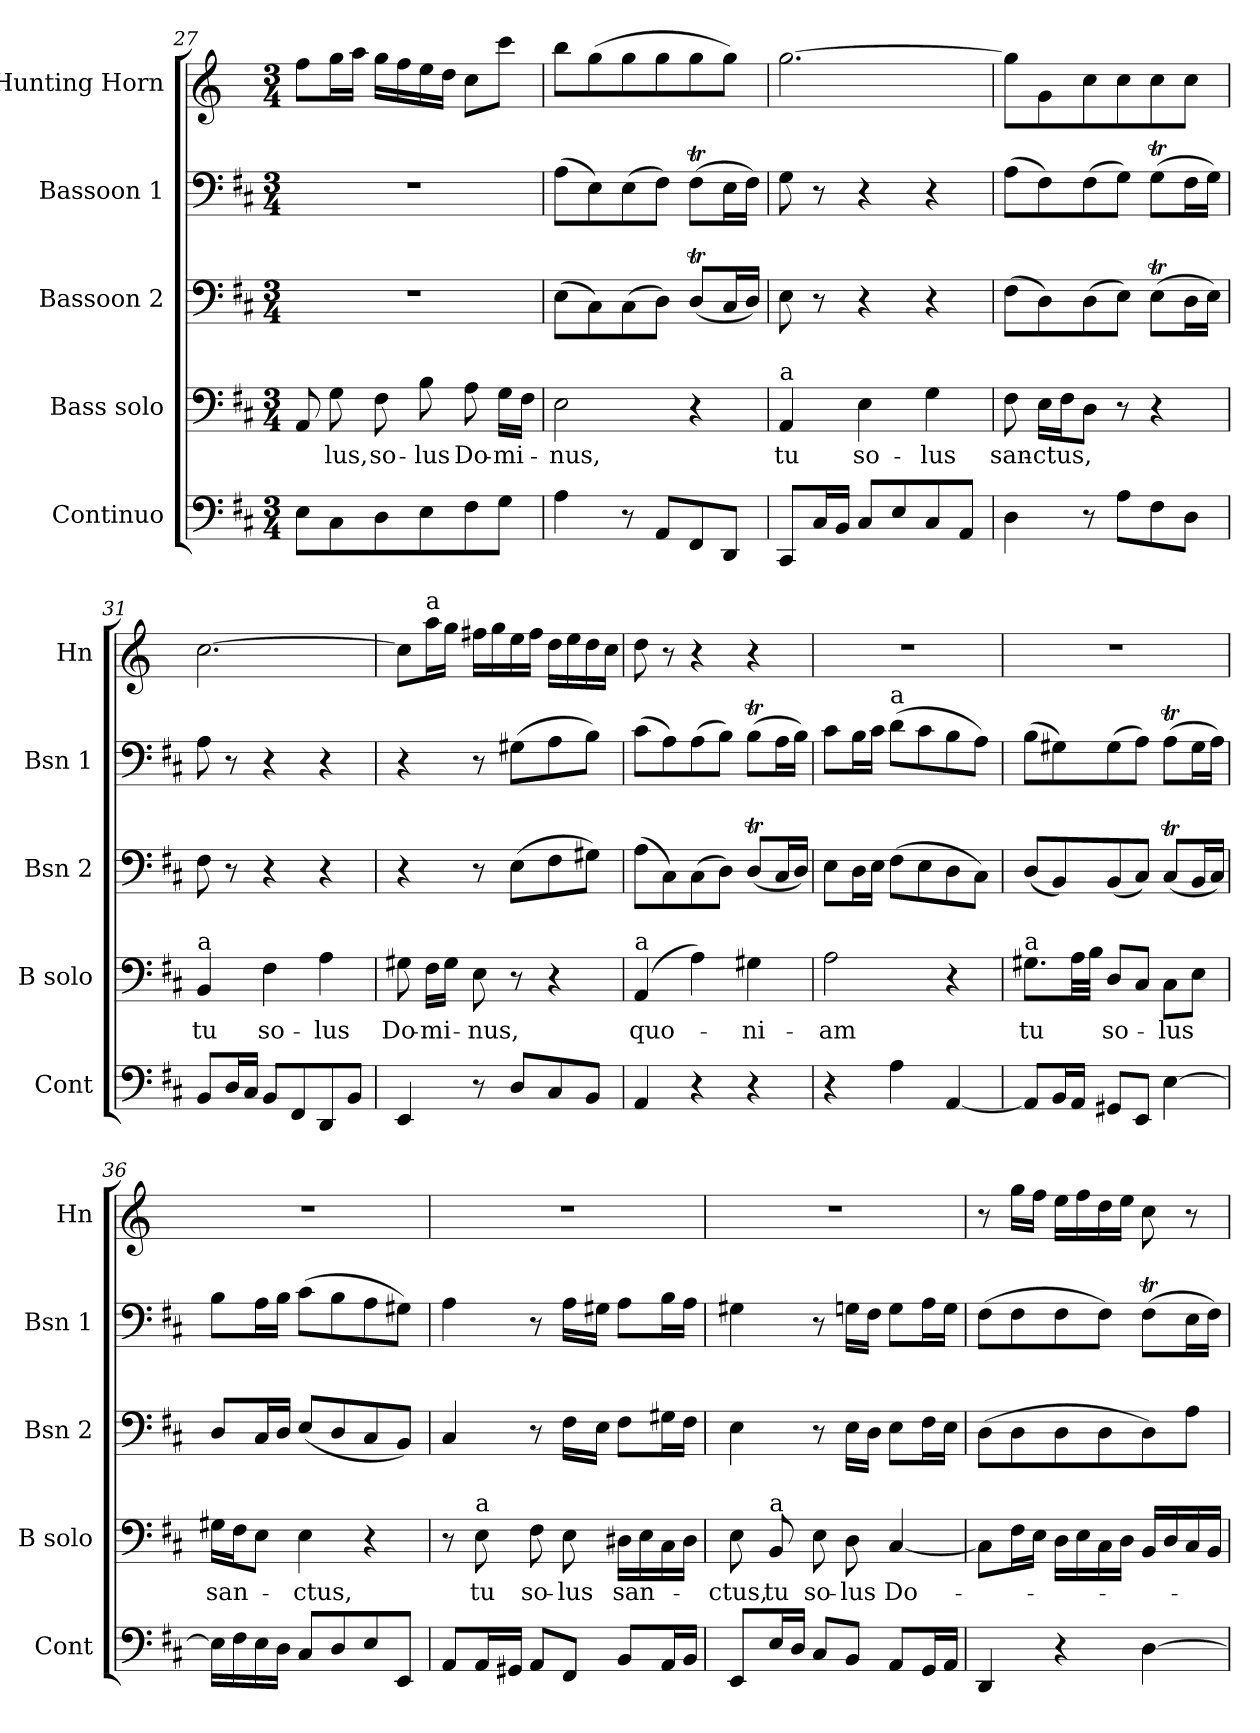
**kern	**kern	**text	**kern	**kern	**kern
*part5	*part4	*part4	*part3	*part2	*part1
*staff5	*staff4	*staff4	*staff3	*staff2	*staff1
*I"Continuo	*I"Bass solo	*	*I"Bassoon 2	*I"Bassoon 1	*I"Hunting Horn
*I'Cont	*I'B solo	*	*I'Bsn 2	*I'Bsn 1	*I'Hn
!!LO:LB:g=z
*clefF4	*clefF4	*	*clefF4	*clefF4	*clefG2
*	*	*	*	*	*ITrd6c10
*k[f#c#]	*k[f#c#]	*	*k[f#c#]	*k[f#c#]	*k[f#c#]
*M3/4	*M3/4	*	*M3/4	*M3/4	*M3/4
=27	=27	=27	=27	=27	=27
8E\L	8AA/	.	2.r	2.r	8g\L
!	!	!LO:LY:b	!	!	!
8C#\	8G\	-lus,	.	.	16a\L
.	.	.	.	.	16b\JJ
!	!	!LO:LY:b	!	!	!
8D\	8F#\	so-	.	.	16a\LL
.	.	.	.	.	16g\
!	!	!LO:LY:b	!	!	!
8E\	8B\	-lus	.	.	16f#\
.	.	.	.	.	16e\JJ
!	!	!LO:LY:b	!	!	!
8F#\	8A\	Do-	.	.	8d\L
!	!	!LO:LY:b	!	!	!
8G\J	16G\LL	-mi-	.	.	8dd\J
.	16F#\JJ	.	.	.	.
=28	=28	=28	=28	=28	=28
!	!	!LO:LY:b	!	!	!
4A\	2E\	-nus,	(8E\L	(8A\L	8cc#\L
.	.	.	8C#\)	8E\)	(8a\
8r	.	.	(8C#\	(8E\	8a\
8AA/L	.	.	8D\J)	8F#\J)	8a\
8FF#/	4r	.	(8DT/L	(8F#t\L	8a\
8DD/J	.	.	16C#/L	16E\L	8a\J)
.	.	.	16D/JJ)	16F#\JJ)	.
=29	=29	=29	=29	=29	=29
!	!LO:TX:a:t=a	!	!	!	!
!	!	!LO:LY:b	!	!	!
8CC#/L	4AA/	tu	8E\	8G\	[2.a\
16C#/L	.	.	8r	8r	.
16BB/JJ	.	.	.	.	.
!	!	!LO:LY:b	!	!	!
8C#/L	4E\	so-	4r	4r	.
8E/	.	.	.	.	.
!	!	!LO:LY:b	!	!	!
8C#/	4G\	-lus	4r	4r	.
8AA/J	.	.	.	.	.
=30	=30	=30	=30	=30	=30
!	!	!LO:LY:b	!	!	!
4D\	8F#\	san-	(8F#\L	(8A\L	8a\L]
!	!	!LO:LY:b	!	!	!
.	16E\LL	-ctus,	8D\)	8F#\)	8A\
.	16F#\J	.	.	.	.
8r	8D\J	.	(8D\	(8F#\	8d\
8A\L	8r	.	8E\J)	8G\J)	8d\
8F#\	4r	.	(8ET\L	(8GT\L	8d\
8D\J	.	.	16D\L	16F#\L	8d\J
.	.	.	16E\JJ)	16G\JJ)	.
=31	=31	=31	=31	=31	=31
!	!LO:TX:a:t=a	!	!	!	!
!	!	!LO:LY:b	!	!	!
8BB/L	4BB/	tu	8F#\	8A\	[2.d\
16D/L	.	.	8r	8r	.
16C#/JJ	.	.	.	.	.
!	!	!LO:LY:b	!	!	!
8BB/L	4F#\	so-	4r	4r	.
8FF#/	.	.	.	.	.
!	!	!LO:LY:b	!	!	!
8DD/	4A\	-lus	4r	4r	.
8BB/J	.	.	.	.	.
=32	=32	=32	=32	=32	=32
!	!	!LO:LY:b	!	!	!
4EE/	8G#X\	Do-	4r	4r	8d\L]
!	!	!	!	!	!LO:TX:a:t=a
!	!	!LO:LY:b	!	!	!
.	16F#\LL	-mi-	.	.	16b\L
.	16G#\JJ	.	.	.	16a\JJ
!	!	!LO:LY:b	!	!	!
8r	8E\	-nus,	8r	8r	16g#X\LL
.	.	.	.	.	16a\
8D/L	8r	.	(8E\L	(8G#X\L	16f#\
.	.	.	.	.	16g#\JJ
8C#/	4r	.	8F#\	8A\	16e\LL
.	.	.	.	.	16f#\
8BB/J	.	.	8G#X\J)	8B\J)	16e\
.	.	.	.	.	16d\JJ
!!LO:LB:g=z
=33	=33	=33	=33	=33	=33
!	!LO:TX:a:t=a	!	!	!	!
!	!	!LO:LY:b	!	!	!
4AA/	(4AA/	quo-	(8A\L	(8c#\L	8e\
.	.	.	8C#\)	8A\)	8r
4r	4A\)	.	(8C#\	(8A\	4r
.	.	.	8D\J)	8B\J)	.
!	!	!LO:LY:b	!	!	!
4r	4G#X\	-ni-	(8DT/L	(8BT\L	4r
.	.	.	16C#/L	16A\L	.
.	.	.	16D/JJ)	16B\JJ)	.
=34	=34	=34	=34	=34	=34
!	!	!LO:LY:b	!	!	!
4r	2A\	-am	8E\L	8c#\L	2.r
.	.	.	16D\L	16B\L	.
.	.	.	16E\JJ	16c#\JJ	.
!	!	!	!	!LO:TX:a:t=a	!
4A\	.	.	(8F#\L	(8d\L	.
.	.	.	8E\	8c#\	.
[4AA/	4r	.	8D\	8B\	.
.	.	.	8C#\J)	8A\J)	.
=35	=35	=35	=35	=35	=35
!	!LO:TX:a:t=a	!	!	!	!
!	!	!LO:LY:b	!	!	!
8AA/L]	8.G#X\L	tu	(8D/L	(8B\L	2.r
16BB/L	.	.	8BB/)	8G#X\)	.
16AA/JJ	32A\LL	.	.	.	.
.	32B\JJJ	.	.	.	.
!	!	!LO:LY:b	!	!	!
8GG#X/L	8D/L	so-	(8BB/	(8G#\	.
8EE/J	8C#/J	.	8C#/J)	8A\J)	.
!	!	!LO:LY:b	!	!	!
[4E\	8C#\L	-lus	(8C#t/L	(8AT\L	.
.	8E\J	.	16BB/L	16G#\L	.
.	.	.	16C#/JJ)	16A\JJ)	.
=36	=36	=36	=36	=36	=36
!	!	!LO:LY:b	!	!	!
16E\LL]	16G#X\LL	san-	8D/L	8B\L	2.r
16F#\	16F#\J	.	.	.	.
16E\	8E\J	.	16C#/L	16A\L	.
16D\JJ	.	.	16D/JJ	16B\JJ	.
!	!	!LO:LY:b	!	!	!
8C#/L	4E\	-ctus,	(8E/L	(8c#\L	.
8D/	.	.	8D/	8B\	.
8E/	4r	.	8C#/	8A\	.
8EE/J	.	.	8BB/J)	8G#X\J)	.
=37	=37	=37	=37	=37	=37
8AA/L	8r	.	4C#/	4A\	2.r
!	!LO:TX:a:t=a	!	!	!	!
!	!	!LO:LY:b	!	!	!
16AA/L	8E\	tu	.	.	.
16GG#X/JJ	.	.	.	.	.
!	!	!LO:LY:b	!	!	!
8AA/L	8F#\	so-	8r	8r	.
!	!	!LO:LY:b	!	!	!
8FF#/J	8E\	-lus	16F#\LL	16A\LL	.
.	.	.	16E\JJ	16G#X\JJ	.
!	!	!LO:LY:b	!	!	!
8BB/L	16D#X\LL	san-	8F#\L	8A\L	.
.	16E\	.	.	.	.
16AA/L	16C#\	.	16G#X\L	16B\L	.
16BB/JJ	16D#\JJ	.	16F#\JJ	16A\JJ	.
!!LO:LB:g=z
=38	=38	=38	=38	=38	=38
!	!	!LO:LY:b	!	!	!
8EE/L	8E\	-ctus,	4E\	4G#X\	2.r
!	!LO:TX:a:t=a	!	!	!	!
!	!	!LO:LY:b	!	!	!
16E/L	8BB/	tu	.	.	.
16D/JJ	.	.	.	.	.
!	!	!LO:LY:b	!	!	!
8C#/L	8E\	so-	8r	8r	.
!	!	!LO:LY:b	!	!	!
8BB/J	8D\	-lus	16E\LL	16Gn\LL	.
.	.	.	16D\JJ	16F#\JJ	.
!	!	!LO:LY:b	!	!	!
8AA/L	[4C#/	Do-	8E\L	8G\L	.
16GG/L	.	.	16F#\L	16A\L	.
16AA/JJ	.	.	16E\JJ	16G\JJ	.
=39	=39	=39	=39	=39	=39
4DD/	8C#\L]	.	(8D\L	(8F#\L	8r
.	16F#\L	.	8D\	8F#\	16a\LL
.	16E\JJ	.	.	.	16g\JJ
4r	16D\LL	.	8D\	8F#\	16f#\LL
.	16E\	.	.	.	16g\
.	16C#\	.	8D\	8F#\J)	16e\
.	16D\JJ	.	.	.	16f#\JJ
[4D\	16BB/LL	.	8D\)	(8F#t\L	8d\
.	16D/	.	.	.	.
.	16C#/	.	8A\J	16E\L	8r
.	16BB/JJ	.	.	16F#\JJ)	.
=	=	=	=	=	=
*-	*-	*-	*-	*-	*-
